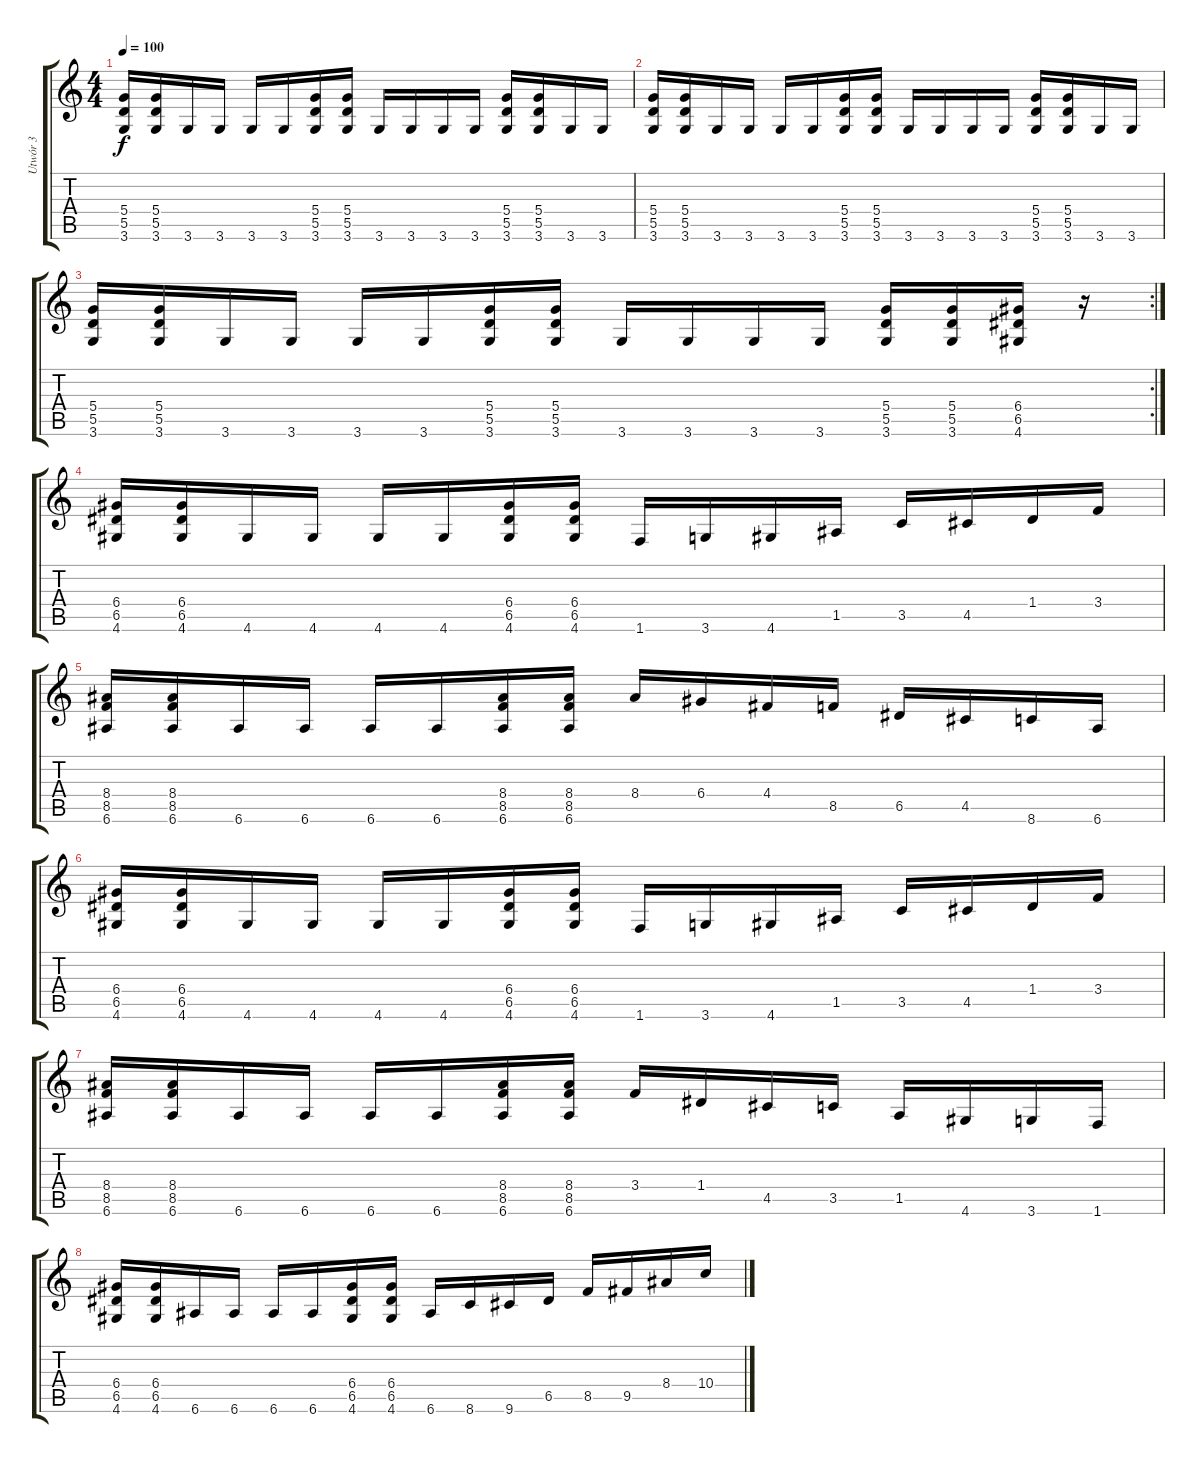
\track ("Utwór 3" "Utwór 3") {instrument distortionguitar}
\staff {score tabs}
\tuning (E4 B3 G3 D3 A2 E2) {hide}
\ts (4 4)
\tempo 100
\clef g2
\ks c
(5.4 5.5 3.6).16{dy f} (5.4 5.5 3.6).16 3.6.16 3.6.16 3.6.16 3.6.16 (5.4 5.5 3.6).16 (5.4 5.5 3.6).16 3.6.16 3.6.16 3.6.16 3.6.16 (5.4 5.5 3.6).16 (5.4 5.5 3.6).16 3.6.16 3.6.16 |
(5.4 5.5 3.6).16 (5.4 5.5 3.6).16 3.6.16 3.6.16 3.6.16 3.6.16 (5.4 5.5 3.6).16 (5.4 5.5 3.6).16 3.6.16 3.6.16 3.6.16 3.6.16 (5.4 5.5 3.6).16 (5.4 5.5 3.6).16 3.6.16 3.6.16 |
\rc 2
(5.4 5.5 3.6).16 (5.4 5.5 3.6).16 3.6.16 3.6.16 3.6.16 3.6.16 (5.4 5.5 3.6).16 (5.4 5.5 3.6).16 3.6.16 3.6.16 3.6.16 3.6.16 (5.4 5.5 3.6).16 (5.4 5.5 3.6).16 (6.4 6.5 4.6).16 r.16 |
(6.4 6.5 4.6).16 (6.4 6.5 4.6).16 4.6.16 4.6.16 4.6.16 4.6.16 (6.4 6.5 4.6).16 (6.4 6.5 4.6).16 1.6.16 3.6.16 4.6.16 1.5.16 3.5.16 4.5.16 1.4.16 3.4.16 |
(8.4 8.5 6.6).16 (8.4 8.5 6.6).16 6.6.16 6.6.16 6.6.16 6.6.16 (8.4 8.5 6.6).16 (8.4 8.5 6.6).16 8.4.16 6.4.16 4.4.16 8.5.16 6.5.16 4.5.16 8.6.16 6.6.16 |
(6.4 6.5 4.6).16 (6.4 6.5 4.6).16 4.6.16 4.6.16 4.6.16 4.6.16 (6.4 6.5 4.6).16 (6.4 6.5 4.6).16 1.6.16 3.6.16 4.6.16 1.5.16 3.5.16 4.5.16 1.4.16 3.4.16 |
(8.4 8.5 6.6).16 (8.4 8.5 6.6).16 6.6.16 6.6.16 6.6.16 6.6.16 (8.4 8.5 6.6).16 (8.4 8.5 6.6).16 3.4.16 1.4.16 4.5.16 3.5.16 1.5.16 4.6.16 3.6.16 1.6.16 |
(6.4 6.5 4.6).16 (6.4 6.5 4.6).16 6.6.16 6.6.16 6.6.16 6.6.16 (6.4 6.5 4.6).16 (6.4 6.5 4.6).16 6.6.16 8.6.16 9.6.16 6.5.16 8.5.16 9.5.16 8.4.16 10.4.16
